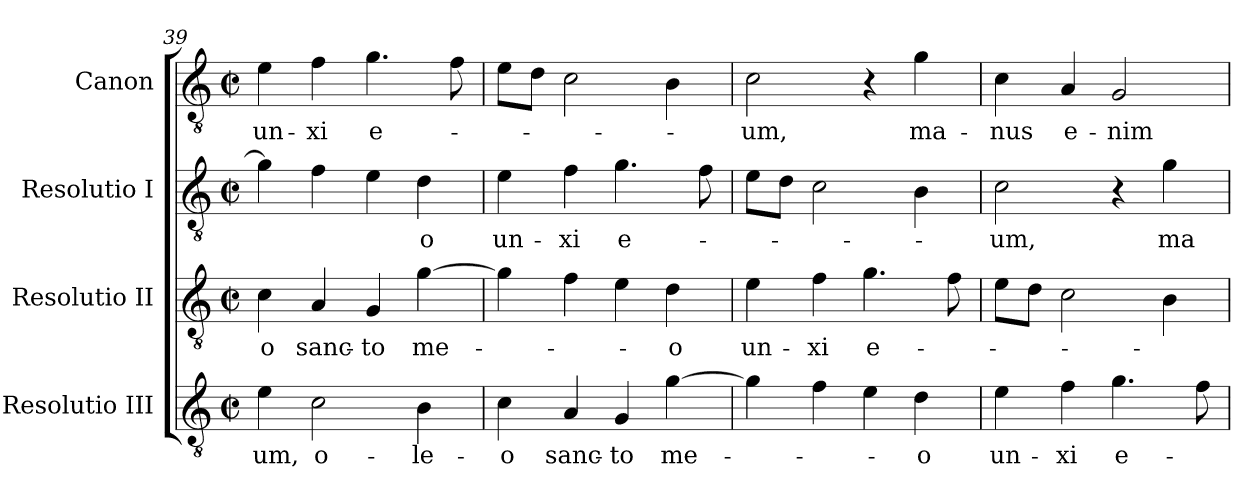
**kern	**text	**kern	**text	**kern	**text	**kern	**text
*part4	*part4	*part3	*part3	*part2	*part2	*part1	*part1
*staff4	*staff4	*staff3	*staff3	*staff2	*staff2	*staff1	*staff1
*I"Resolutio III	*	*I"Resolutio II	*	*I"Resolutio I	*	*I"Canon	*
*I'T.	*	*I'T.	*	*I'T.	*	*	*
*clefGv2	*	*clefGv2	*	*clefGv2	*	*clefGv2	*
*ITrd7c12	*	*ITrd7c12	*	*ITrd7c12	*	*ITrd7c12	*
*k[]	*	*k[]	*	*k[]	*	*k[]	*
*C:	*	*C:	*	*C:	*	*C:	*
*M2/2	*	*M2/2	*	*M2/2	*	*M2/2	*
*met(c|)	*	*met(c|)	*	*met(c|)	*	*met(c|)	*
=39	=39	=39	=39	=39	=39	=39	=39
!	!LO:LY:b:color=#000000	!	!	!	!	!	!
!	!	!	!LO:LY:b:color=#000000	!	!	!	!
!	!	!	!	!	!	!	!LO:LY:b:color=#000000
4Ei\	-um,	4Ci\	-o	4Gi\]	.	4Ei\	un-
!	!LO:LY:b:color=#000000	!	!	!	!	!	!
!	!	!	!LO:LY:b:color=#000000	!	!	!	!
!	!	!	!	!	!	!	!LO:LY:b:color=#000000
2Ci\	o-	4AAi/	sanc-	4Fi\	.	4Fi\	-xi
!	!	!	!LO:LY:b:color=#000000	!	!	!	!
!	!	!	!	!	!	!	!LO:LY:b:color=#000000
.	.	4GGi/	-to	4Ei\	.	4.Gi\	e-
!	!LO:LY:b:color=#000000	!	!	!	!	!	!
!	!	!	!LO:LY:b:color=#000000	!	!	!	!
!	!	!	!	!	!LO:LY:b:color=#000000	!	!
4BBi\	-le-	[>4Gi\	me-	4Di\	-o	.	.
.	.	.	.	.	.	8Fi\	.
=40	=40	=40	=40	=40	=40	=40	=40
!	!LO:LY:b:color=#000000	!	!	!	!	!	!
!	!	!	!	!	!LO:LY:b:color=#000000	!	!
4Ci\	-o	4Gi\]	.	4Ei\	un-	8Ei\L	.
.	.	.	.	.	.	8Di\J	.
!	!LO:LY:b:color=#000000	!	!	!	!	!	!
!	!	!	!	!	!LO:LY:b:color=#000000	!	!
4AAi/	sanc-	4Fi\	.	4Fi\	-xi	2Ci\	.
!	!LO:LY:b:color=#000000	!	!	!	!	!	!
!	!	!	!	!	!LO:LY:b:color=#000000	!	!
4GGi/	-to	4Ei\	.	4.Gi\	e-	.	.
!	!LO:LY:b:color=#000000	!	!	!	!	!	!
!	!	!	!LO:LY:b:color=#000000	!	!	!	!
[>4Gi\	me-	4Di\	-o	.	.	4BBi\	.
.	.	.	.	8Fi\	.	.	.
=41	=41	=41	=41	=41	=41	=41	=41
!	!	!	!LO:LY:b:color=#000000	!	!	!	!
!	!	!	!	!	!	!	!LO:LY:b:color=#000000
4Gi\]	.	4Ei\	un-	8Ei\L	.	2Ci\	-um,
.	.	.	.	8Di\J	.	.	.
!	!	!	!LO:LY:b:color=#000000	!	!	!	!
4Fi\	.	4Fi\	-xi	2Ci\	.	.	.
!	!	!	!LO:LY:b:color=#000000	!	!	!	!
4Ei\	.	4.Gi\	e-	.	.	4r	.
!	!LO:LY:b:color=#000000	!	!	!	!	!	!
!	!	!	!	!	!	!	!LO:LY:b:color=#000000
4Di\	-o	.	.	4BBi\	.	4Gi\	ma-
.	.	8Fi\	.	.	.	.	.
=42	=42	=42	=42	=42	=42	=42	=42
!	!LO:LY:b:color=#000000	!	!	!	!	!	!
!	!	!	!	!	!LO:LY:b:color=#000000	!	!
!	!	!	!	!	!	!	!LO:LY:b:color=#000000
4Ei\	un-	8Ei\L	.	2Ci\	-um,	4Ci\	-nus
.	.	8Di\J	.	.	.	.	.
!	!LO:LY:b:color=#000000	!	!	!	!	!	!
!	!	!	!	!	!	!	!LO:LY:b:color=#000000
4Fi\	-xi	2Ci\	.	.	.	4AAi/	e-
!	!LO:LY:b:color=#000000	!	!	!	!	!	!
!	!	!	!	!	!	!	!LO:LY:b:color=#000000
4.Gi\	e-	.	.	4r	.	2GGi/	-nim
!	!	!	!	!	!LO:LY:b:color=#000000	!	!
.	.	4BBi\	.	4Gi\	ma-	.	.
8Fi\	.	.	.	.	.	.	.
=	=	=	=	=	=	=	=
*-	*-	*-	*-	*-	*-	*-	*-
